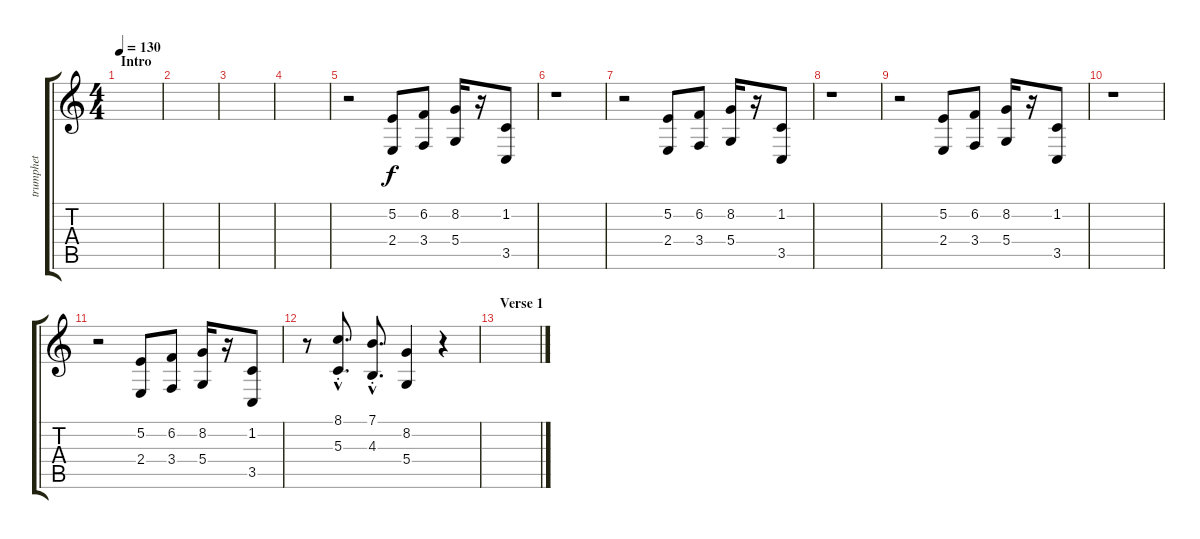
\track ("trumphet" "trumphet") {instrument brasssection}
\staff {score tabs}
\tuning (E4 B3 G3 D3 A2 E2) {hide}
\ts (4 4)
\section ("" "Intro")
\tempo 130
\clef g2
\ks c
|
|
|
|
r.2 (5.2 2.4).8 (6.2 3.4).8 (8.2 5.4).16 r.16 (1.2 3.5).8 |
r.1 |
r.2 (5.2 2.4).8 (6.2 3.4).8 (8.2 5.4).16 r.16 (1.2 3.5).8 |
r.1 |
r.2 (5.2 2.4).8 (6.2 3.4).8 (8.2 5.4).16 r.16 (1.2 3.5).8 |
r.1 |
r.2 (5.2 2.4).8 (6.2 3.4).8 (8.2 5.4).16 r.16 (1.2 3.5).8 |
r.8 (8.1{hac st} 5.3{hac st}).8{d} (7.1{hac st} 4.3{hac st}).8{d} (8.2 5.4).4 r.4 |
\section ("" "Verse 1")
